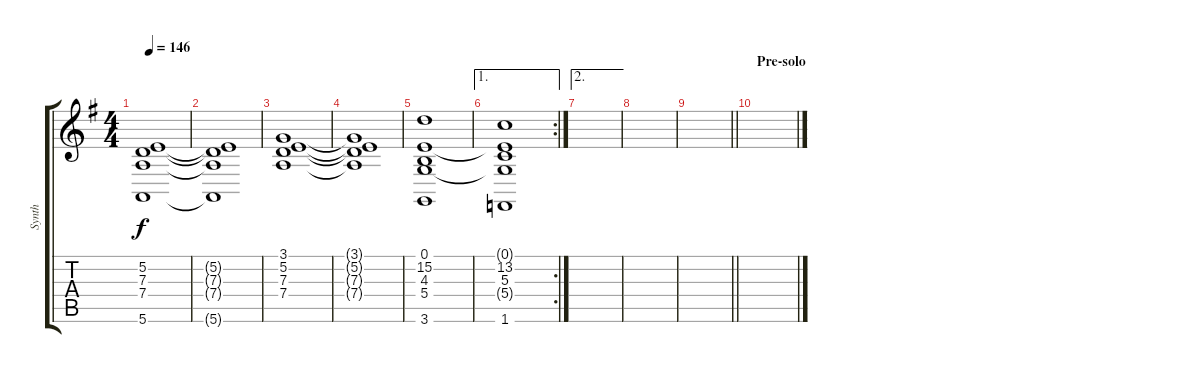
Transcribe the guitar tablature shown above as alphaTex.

\track ("Synth" "Synth") {instrument synthstrings1}
\staff {score tabs}
\tuning (E4 B3 G3 D3 A2 E2) {hide}
\ts (4 4)
\tempo 146
\clef g2
\ks eminor
(5.2{t} 7.3{t} 7.4{t} 5.6{t}).1{dy f} |
(5.2{t} 7.3{t} 7.4{t} 5.6{t}).1 |
(3.1 5.2 7.3 7.4).1 |
(3.1{t} 5.2{t} 7.3{t} 7.4{t}).1 |
(0.1 15.2 4.3 5.4 3.6).1 |
\ae 1
\rc 2
(0.1{t} 13.2 5.3 5.4{t} 1.6).1 |
\ae 2
|
|
\barLineRight lightlight
|
\section ("" "Pre-solo")
